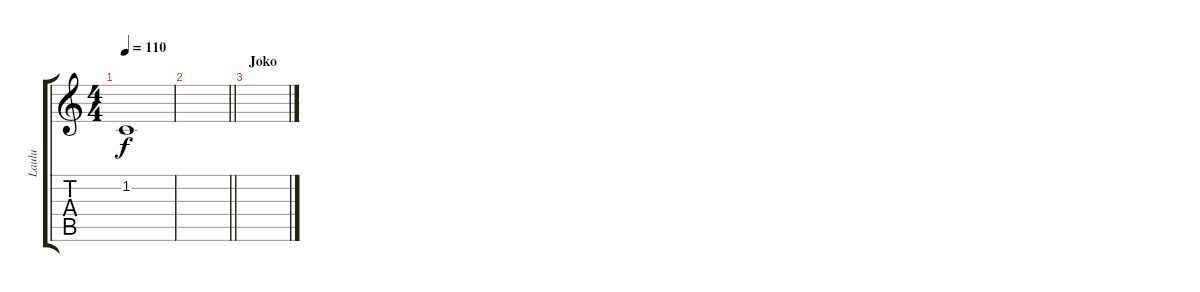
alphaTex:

\track ("Laulu" "Laulu") {instrument lead6voice}
\staff {score tabs}
\tuning (E4 B3 G3 D3 A2 E2) {hide}
\ts (4 4)
\tempo 110
\clef g2
\ks c
1.2.1{dy f} |
\barLineRight lightlight
|
\section ("" "Joko")
